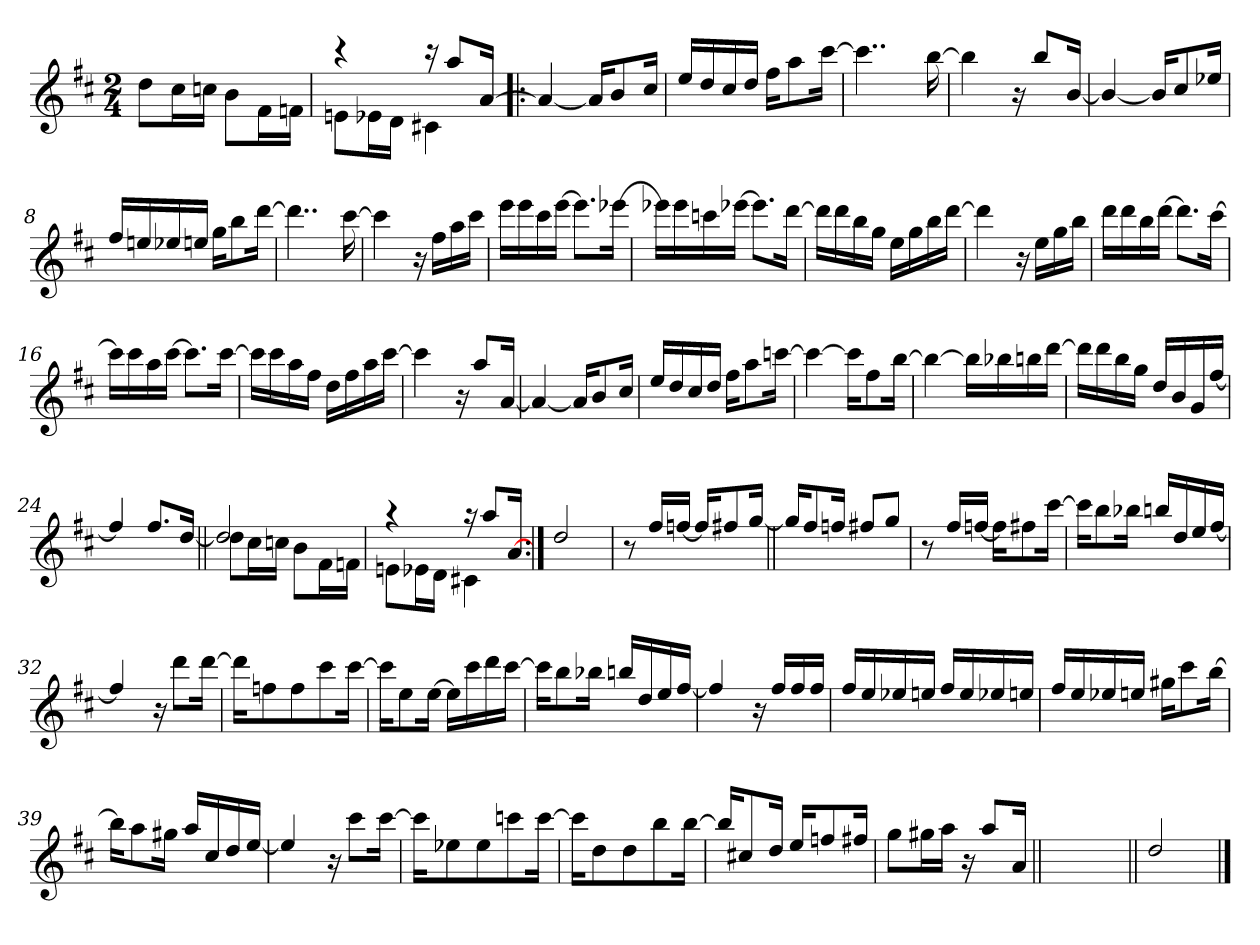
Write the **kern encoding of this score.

**kern
*part1
*staff1
*clefG2
*k[f#c#]
*D:
*M2/4
=1
8dd!\L
16cc#!\L
16ccn!\JJ
8b!\L
16f#!\L
16fn!\JJ
=2
*^
4r	8en!\L
.	16e-X!\L
.	16d!\JJ
16r	4c#X!\
8aa/L	.
[<16a/Jk	.
*v	*v
=3!|:
4a/_
16a/KL]
8b/
16cc#/Jk
=4
16ee/LL
16dd/
16cc#/
16dd/JJ
16ff#\KL
8aa\
[16ccc#\Jk
=5
4..ccc#\]
[16bb\
!!LO:LB:g=z
=6
4bb\]
16r
8bb/L
[16b/Jk
=7
4b/_
16b/KL]
8cc#/
16ee-X/Jk
=8
16ff#/LL
16een/
16ee-X/
16een/JJ
16gg\KL
8bb\
[16ddd\Jk
=9
4..ddd\]
[16ccc#\
=10
4ccc#\]
16r
16ff#\LL
16aa\
16ccc#\JJ
=11
16eee\LL
16eee\
16ccc#\
[16eee\JJ
8.eee\L]
[16eee-X\Jk
!!LO:LB:g=z
=12
16eee-X\LL]
16eee-\
16cccn\
[16eee-X\JJ
8.eee-\L]
[16ddd\Jk
=13
16ddd\LL]
16ddd\
16bb\
16gg\JJ
16ee\LL
16gg\
16bb\
[16ddd\JJ
=14
4ddd\]
16r
16ee\LL
16gg\
16bb\JJ
=15
16ddd\LL
16ddd\
16bb\
[16ddd\JJ
8.ddd\L]
[16ccc#\Jk
=16
16ccc#\LL]
16ccc#\
16aa\
[16ccc#\JJ
8.ccc#\L]
[16ccc#\Jk
!!LO:LB:g=z
=17
16ccc#\LL]
16ccc#\
16aa\
16ff#\JJ
16dd\LL
16ff#\
16aa\
[16ccc#\JJ
=18
4ccc#\]
16r
8aa/L
[16a/Jk
=19
4a/_
16a/KL]
8b/
16cc#/Jk
=20
16ee/LL
16dd/
16cc#/
16dd/JJ
16ff#\KL
8aa\
[16cccn\Jk
=21
4cccn\_
16ccc\KL]
8ff#\
[16bb\Jk
!!LO:LB:g=z
=22
4bb\_
16bb\LL]
16bb-X\
16bbn\
[16ddd\JJ
=23
16ddd\LL]
16ddd\
16bb\
16gg\JJ
16dd/LL
16b/
16g/
[16ff#/JJ
=24
4ff#/]
8.ff#/L
[16dd/Jk
=25||
*^
2dd/]	8dd!\L
.	16cc#!\L
.	16ccn!\JJ
.	8b!\L
.	16f#!\L
.	16fn!\JJ
=26	=26
4r	8en!\L
.	16e-X!\L
.	16d!\JJ
16r	4c#X!\
8aa/L	.
[<16a/Jk	.
*v	*v
!!LO:LB:g=z
=27:|!
2dd/
=28
8r
16ff#/LL
[16ffn/JJ
16ff/KL]
8ff#X/
[16gg/Jk
=29||
16gg/KL]
8ff#/
16ffn/Jk
8ff#X/L
8gg/J
=30
8r
16ff#/LL
[<16ffn/JJ
16ff\KL]
8ff#X\
[16ccc#\Jk
=31
16ccc#\KL]
8bb\
16bb-X\Jk
16bbn/LL
16dd/
16ee/
[16ff#/JJ
!!LO:LB:g=z
=32
4ff#/]
16r
8ddd\L
[16ddd\Jk
=33
16ddd\KL]
8ffn\
8ff\
8ccc#\
[16ccc#\Jk
=34
16ccc#\KL]
8ee\
[16ee\Jk
16ee\LL]
16ccc#\
16ddd\
[16ccc#\JJ
=35
16ccc#\KL]
8bb\
16bb-X\Jk
16bbn/LL
16dd/
16ee/
[16ff#/JJ
=36
4ff#/]
16r
16ff#/LL
16ff#/
16ff#/JJ
!!LO:LB:g=z
=37
16ff#/LL
16ee/
16ee-X/
16een/JJ
16ff#/LL
16ee/
16ee-X/
16een/JJ
=38
16ff#/LL
16ee/
16ee-X/
16een/JJ
16gg#X\KL
8ccc#\
[16bb\Jk
=39
16bb\KL]
8aa\
16gg#X\Jk
16aa/LL
16cc#/
16dd/
[16ee/JJ
=40
4ee/]
16r
8ccc#\L
[16ccc#\Jk
=41
16ccc#\KL]
8ee-X\
8ee-\
8cccn\
[16ccc\Jk
!!LO:LB:g=z
=42
16cccn\KL]
8dd\
8dd\
8bb\
[16bb\Jk
=43
16bb/KL]
8cc#X/
16dd/Jk
16ee/KL
8ffn/
16ff#X/Jk
=44
8gg\L
16gg#X\L
16aa\JJ
16r
8aa/L
16a/Jk
=44X441||
2ryy
=45||
2dd/
==
*-
